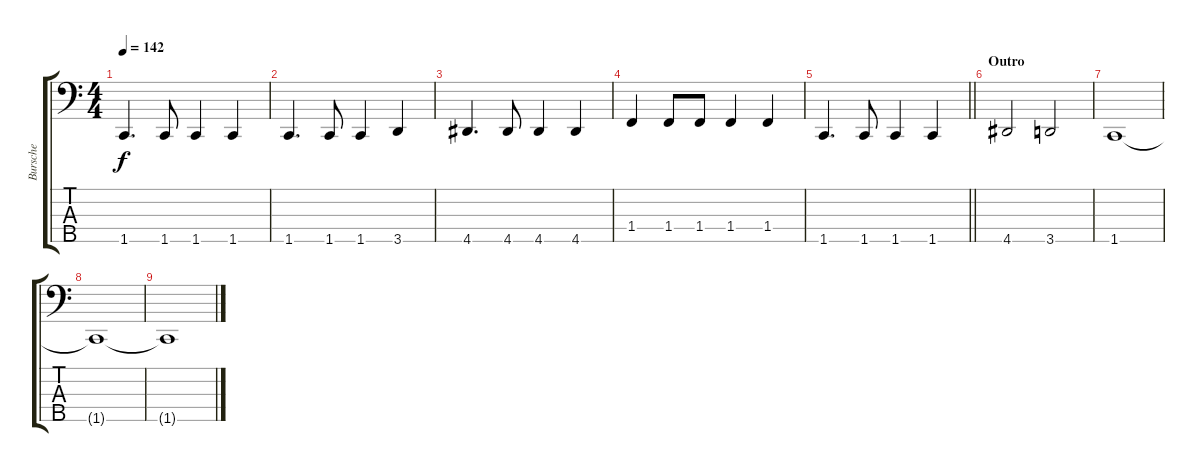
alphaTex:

\track ("Bursche" "Bursche") {instrument electricbassfinger}
\staff {score tabs}
\tuning (G2 D2 A1 E1 B0) {hide}
\ts (4 4)
\tempo 142
\clef f4
\ks c
1.5.4{d dy f} 1.5.8 1.5.4 1.5.4 |
1.5.4{d} 1.5.8 1.5.4 3.5.4 |
4.5.4{d} 4.5.8 4.5.4 4.5.4 |
1.4.4 1.4.8 1.4.8 1.4.4 1.4.4 |
\barLineRight lightlight
1.5.4{d} 1.5.8 1.5.4 1.5.4 |
\section ("" "Outro")
4.5.2 3.5.2 |
1.5.1 |
1.5{t}.1 |
1.5{t}.1
